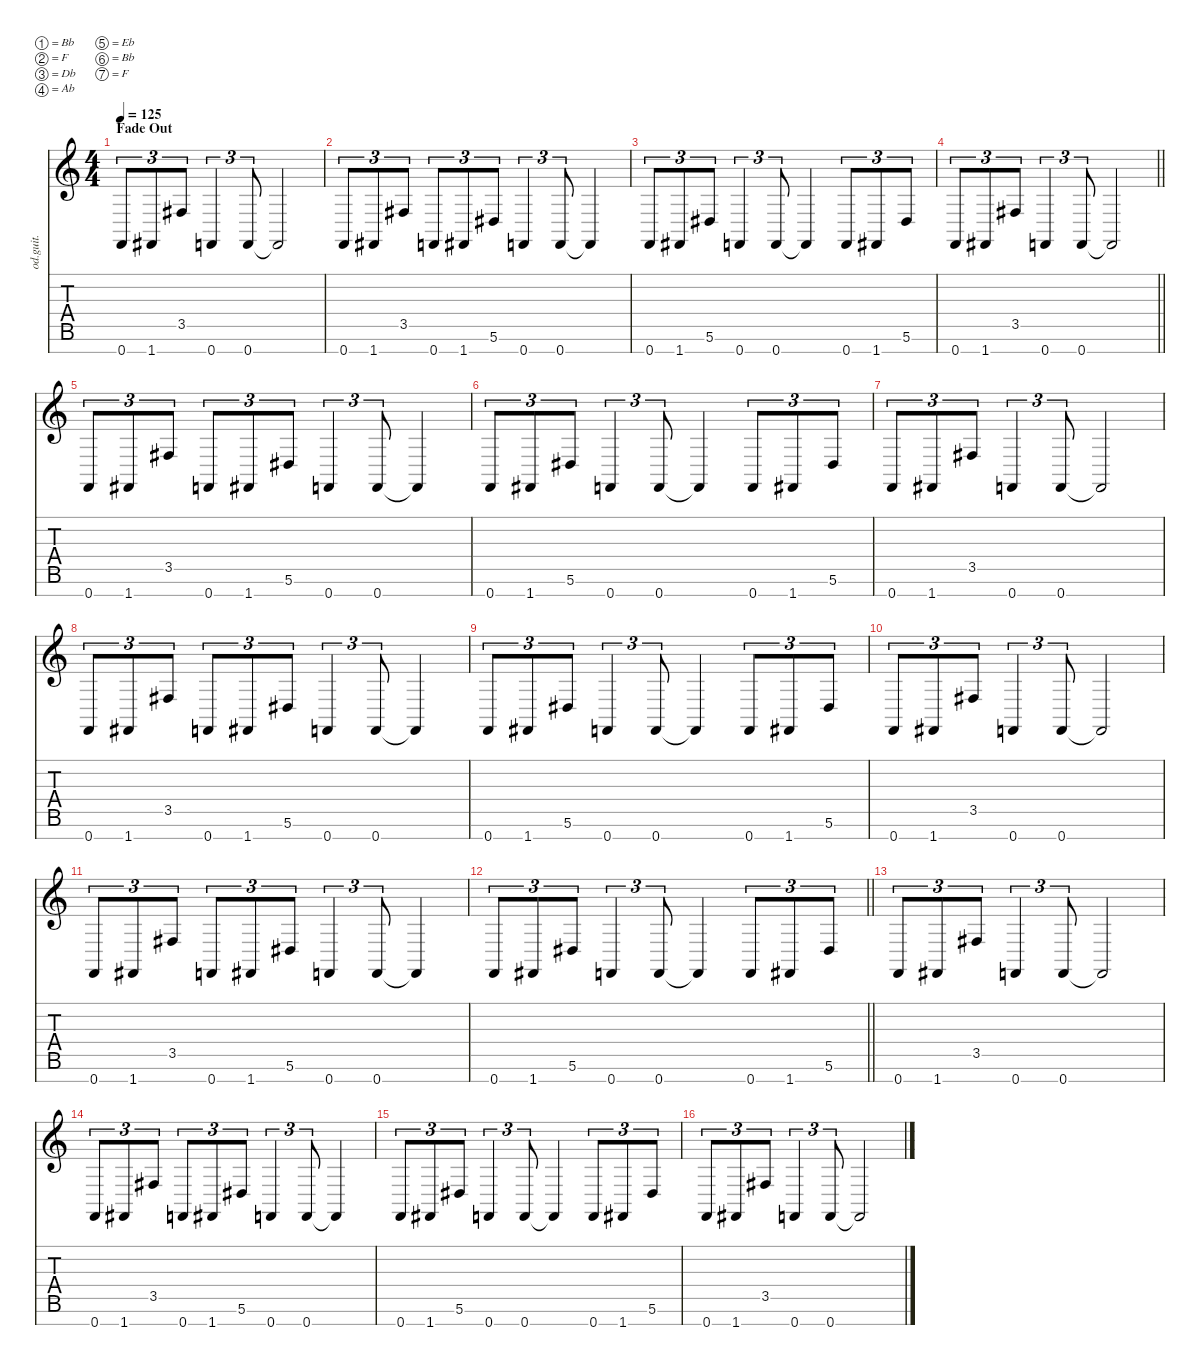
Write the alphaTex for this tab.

\defaultSystemsLayout 4
\hideDynamics
\bracketExtendMode nobrackets
\track ("8 string guitar 1 (Fredrik Thordendal)" "od.guit.") {instrument overdrivenguitar}
\staff {score tabs}
\tuning (Bb3 F3 Db3 Ab2 Eb2 Bb1 F1)
\ts (4 4)
\section ("" "Fade Out")
\tempo 125
\clef g2
\ks c
0.7.8{tu (3 2) dy f beam Up} 1.7{acc #}.8{tu (3 2) beam Up} 3.5{acc #}.8{tu (3 2) beam Up} 0.7.4{tu (3 2) beam Up} 0.7.8{tu (3 2) beam Up} 0.7{t}.2{beam Up} |
0.7.8{tu (3 2) beam Up} 1.7{acc #}.8{tu (3 2) beam Up} 3.5{acc #}.8{tu (3 2) beam Up} 0.7.8{tu (3 2) beam Up} 1.7{acc #}.8{tu (3 2) beam Up} 5.6{acc #}.8{tu (3 2) beam Up} 0.7.4{tu (3 2) beam Up} 0.7.8{tu (3 2) beam Up} 0.7{t}.4{beam Up} |
0.7.8{tu (3 2) beam Up} 1.7{acc #}.8{tu (3 2) beam Up} 5.6{acc #}.8{tu (3 2) beam Up} 0.7.4{tu (3 2) beam Up} 0.7.8{tu (3 2) beam Up} 0.7{t}.4{beam Up} 0.7.8{tu (3 2) beam Up} 1.7{acc #}.8{tu (3 2) beam Up} 5.6{acc #}.8{tu (3 2) beam Up} |
\barLineRight lightlight
0.7.8{tu (3 2) beam Up} 1.7{acc #}.8{tu (3 2) beam Up} 3.5{acc #}.8{tu (3 2) beam Up} 0.7.4{tu (3 2) beam Up} 0.7.8{tu (3 2) beam Up} 0.7{t}.2{beam Up} |
0.7.8{tu (3 2) beam Up} 1.7{acc #}.8{tu (3 2) beam Up} 3.5{acc #}.8{tu (3 2) beam Up} 0.7.8{tu (3 2) beam Up} 1.7{acc #}.8{tu (3 2) beam Up} 5.6{acc #}.8{tu (3 2) beam Up} 0.7.4{tu (3 2) beam Up} 0.7.8{tu (3 2) beam Up} 0.7{t}.4{beam Up} |
0.7.8{tu (3 2) beam Up} 1.7{acc #}.8{tu (3 2) beam Up} 5.6{acc #}.8{tu (3 2) beam Up} 0.7.4{tu (3 2) beam Up} 0.7.8{tu (3 2) beam Up} 0.7{t}.4{beam Up} 0.7.8{tu (3 2) beam Up} 1.7{acc #}.8{tu (3 2) beam Up} 5.6{acc #}.8{tu (3 2) beam Up} |
0.7.8{tu (3 2) beam Up} 1.7{acc #}.8{tu (3 2) beam Up} 3.5{acc #}.8{tu (3 2) beam Up} 0.7.4{tu (3 2) beam Up} 0.7.8{tu (3 2) beam Up} 0.7{t}.2{beam Up} |
0.7.8{tu (3 2) beam Up} 1.7{acc #}.8{tu (3 2) beam Up} 3.5{acc #}.8{tu (3 2) beam Up} 0.7.8{tu (3 2) beam Up} 1.7{acc #}.8{tu (3 2) beam Up} 5.6{acc #}.8{tu (3 2) beam Up} 0.7.4{tu (3 2) beam Up} 0.7.8{tu (3 2) beam Up} 0.7{t}.4{beam Up} |
0.7.8{tu (3 2) beam Up} 1.7{acc #}.8{tu (3 2) beam Up} 5.6{acc #}.8{tu (3 2) beam Up} 0.7.4{tu (3 2) beam Up} 0.7.8{tu (3 2) beam Up} 0.7{t}.4{beam Up} 0.7.8{tu (3 2) beam Up} 1.7{acc #}.8{tu (3 2) beam Up} 5.6{acc #}.8{tu (3 2) beam Up} |
0.7.8{tu (3 2) beam Up} 1.7{acc #}.8{tu (3 2) beam Up} 3.5{acc #}.8{tu (3 2) beam Up} 0.7.4{tu (3 2) beam Up} 0.7.8{tu (3 2) beam Up} 0.7{t}.2{beam Up} |
0.7.8{tu (3 2) beam Up} 1.7{acc #}.8{tu (3 2) beam Up} 3.5{acc #}.8{tu (3 2) beam Up} 0.7.8{tu (3 2) beam Up} 1.7{acc #}.8{tu (3 2) beam Up} 5.6{acc #}.8{tu (3 2) beam Up} 0.7.4{tu (3 2) beam Up} 0.7.8{tu (3 2) beam Up} 0.7{t}.4{beam Up} |
\barLineRight lightlight
0.7.8{tu (3 2) beam Up} 1.7{acc #}.8{tu (3 2) beam Up} 5.6{acc #}.8{tu (3 2) beam Up} 0.7.4{tu (3 2) beam Up} 0.7.8{tu (3 2) beam Up} 0.7{t}.4{beam Up} 0.7.8{tu (3 2) beam Up} 1.7{acc #}.8{tu (3 2) beam Up} 5.6{acc #}.8{tu (3 2) beam Up} |
0.7.8{tu (3 2) beam Up} 1.7{acc #}.8{tu (3 2) beam Up} 3.5{acc #}.8{tu (3 2) beam Up} 0.7.4{tu (3 2) beam Up} 0.7.8{tu (3 2) beam Up} 0.7{t}.2{beam Up} |
0.7.8{tu (3 2) beam Up} 1.7{acc #}.8{tu (3 2) beam Up} 3.5{acc #}.8{tu (3 2) beam Up} 0.7.8{tu (3 2) beam Up} 1.7{acc #}.8{tu (3 2) beam Up} 5.6{acc #}.8{tu (3 2) beam Up} 0.7.4{tu (3 2) beam Up} 0.7.8{tu (3 2) beam Up} 0.7{t}.4{beam Up} |
0.7.8{tu (3 2) beam Up} 1.7{acc #}.8{tu (3 2) beam Up} 5.6{acc #}.8{tu (3 2) beam Up} 0.7.4{tu (3 2) beam Up} 0.7.8{tu (3 2) beam Up} 0.7{t}.4{beam Up} 0.7.8{tu (3 2) beam Up} 1.7{acc #}.8{tu (3 2) beam Up} 5.6{acc #}.8{tu (3 2) beam Up} |
0.7.8{tu (3 2) beam Up} 1.7{acc #}.8{tu (3 2) beam Up} 3.5{acc #}.8{tu (3 2) beam Up} 0.7.4{tu (3 2) beam Up} 0.7.8{tu (3 2) beam Up} 0.7{t}.2{beam Up}
